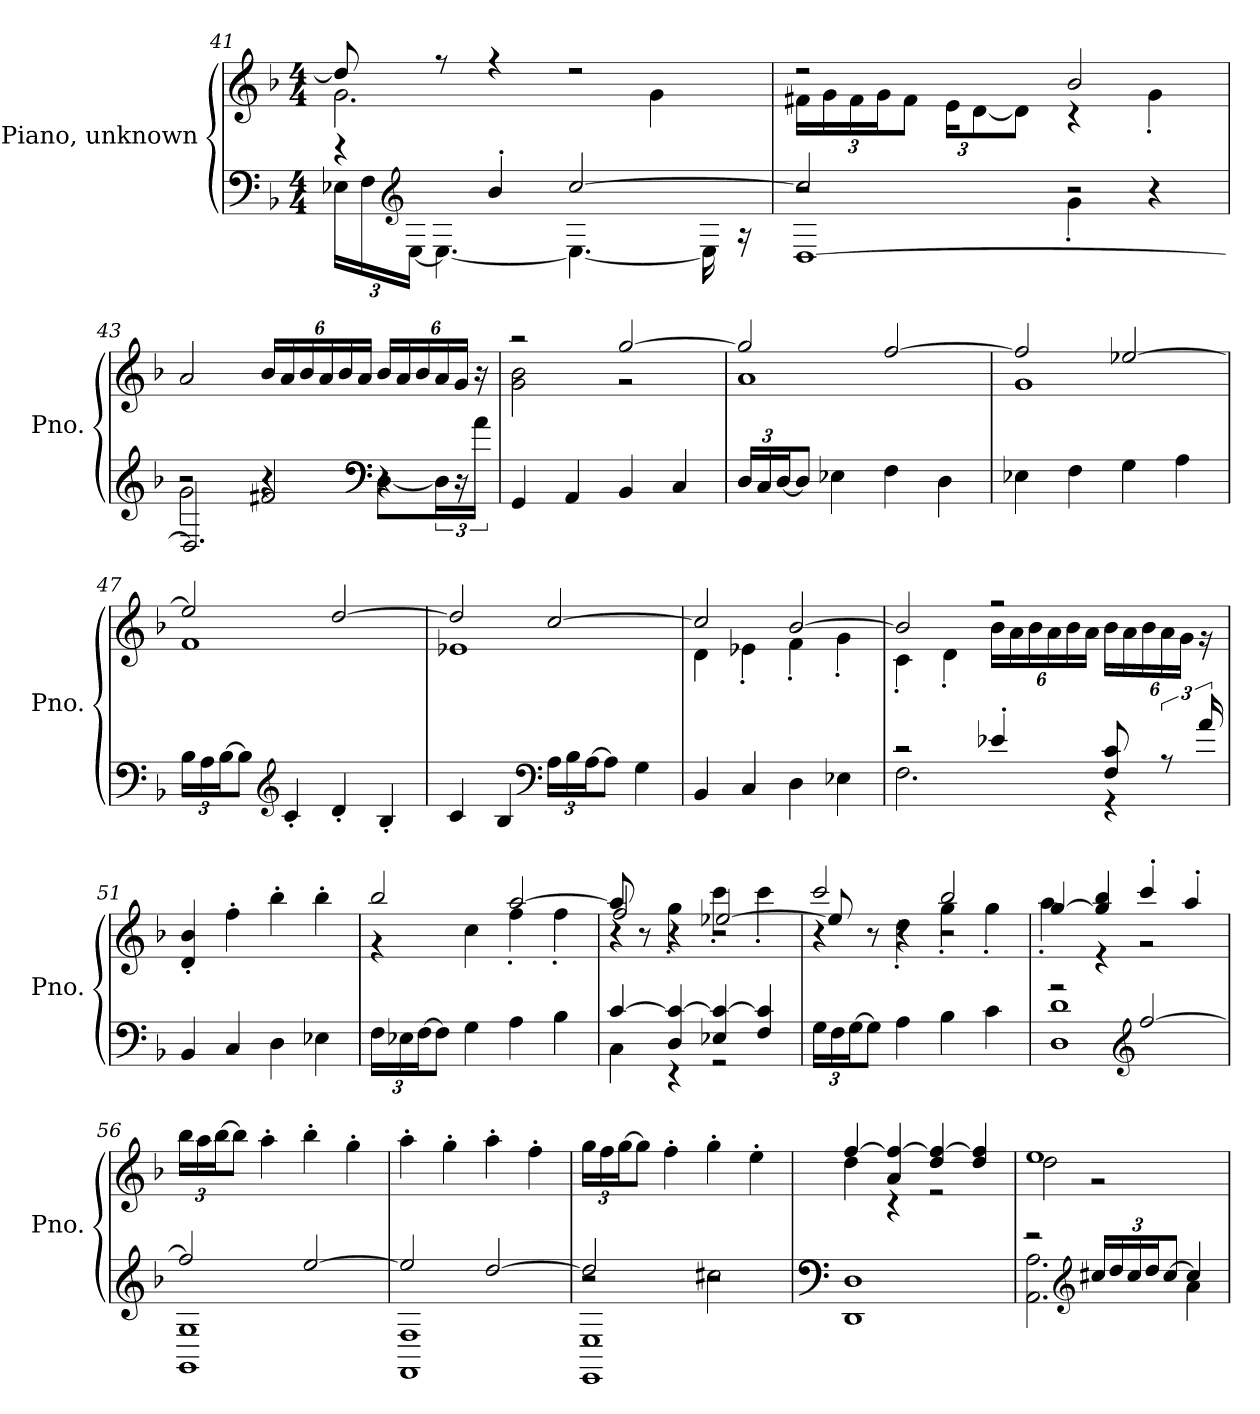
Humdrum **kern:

**kern	**kern
*part1	*part1
*staff2	*staff1
*I"Piano, unknown	*
*I'Pno.	*
!!LO:LB:g=z
*clefF4	*clefG2
*k[b-]	*k[b-]
*M4/4	*M4/4
=41	=41
*^	*
*	*Xbrackettup	*
*	*	*^
4r	24E-X\LL	8dd/]	2.g\
.	24F\	.	.
*clefG2	*	*	*
.	[24E-\JJ	.	.
.	4.E-\_	8r	.
4b-'/	.	4r	.
[2cc/	4.E-\_	2r	.
.	.	.	4g\
.	16E-\]	.	.
.	16r	.	.
=42	=42	=42	=42
*	*^	*	*
*	*	*	*	*Xbrackettup
2cc/]	2r	[1D	2r	24f#X\LL
.	.	.	.	24g\
.	.	.	.	24f#\
.	.	.	.	24g\J
.	.	.	.	12f#\J
.	.	.	.	24e\KL
.	.	.	.	[12d\
.	.	.	.	8d\J]
2r	4g'\	.	2b-/	4r
.	4r	.	.	4g'\
*	*	*	*v	*v
=43	=43	=43	=43
2r	2g\	2.D/]	2a/
2f#X/	4r	.	24b-/LL
.	.	.	24a/
.	.	.	24b-/
.	.	.	24a/
.	.	.	24b-/
.	.	.	24a/JJ
*clefF4	*	*	*
.	[8D\L	4r	24b-/LL
.	.	.	24a/
.	.	.	24b-/
*	*brackettup	*	*brackettup
.	24D\Jk]	.	24a/
.	24r	.	24g/JJ
.	24a\	.	24r
*v	*v	*v	*
!!LO:LB:g=z
=44	=44
*	*^
4GG/	2r	2g\ 2b-\
4AA/	.	.
4BB-/	[2gg/	2r
4C/	.	.
=45	=45	=45
*Xbrackettup	*	*
24D/LL	2gg/]	1a
24C/	.	.
[24D/J	.	.
8D/J]	.	.
4E-X\	.	.
4F\	[2ff/	.
4D\	.	.
=46	=46	=46
4E-X\	2ff/]	1g
4F\	.	.
4G\	[2ee-X/	.
4A\	.	.
=47	=47	=47
24B-\LL	2ee-/]	1f
24A\	.	.
[24B-\J	.	.
8B-\J]	.	.
*clefG2	*	*
4c'/	.	.
4d'/	[2dd/	.
4B-'/	.	.
=48	=48	=48
4c/	2dd/]	1e-X
4B-/	.	.
*clefF4	*	*
24A\LL	[2cc/	.
24B-\	.	.
[24A\J	.	.
8A\J]	.	.
4G\	.	.
=49	=49	=49
4BB-/	2cc/]	4d\
4C/	.	4e-X'\
4D\	[2b-/	4f'\
4E-X\	.	4g'\
!!LO:LB:g=z	!!
=50	=50	=50
*^	*	*
2r	2.F\	2b-/]	4c'\
.	.	.	4d'\
*	*	*	*Xbrackettup
4e-X'/	.	2r	24b-\LL
.	.	.	24a\
.	.	.	24b-\
.	.	.	24a\
.	.	.	24b-\
.	.	.	24a\JJ
8F/ 8c/	4r	.	24b-\LL
.	.	.	24a\
.	.	.	24b-\
*brackettup	*	*	*brackettup
12r	.	.	24a\
.	.	.	24g\JJ
24a/	.	.	24r
*v	*v	*	*
*	*v	*v
=51	=51
4BB-/	4d/' 4b-/'
4C/	4ff'\
4D\	4bb-'\
4E-X\	4bb-'\
=52	=52
*Xbrackettup	*
*	*^
24F\LL	2bb-/	4r
24E-X\	.	.
[24F\J	.	.
8F\J]	.	.
4G\	.	4cc\
4A\	[2aa/	4ff'\
4B-\	.	4ff'\
=53	=53	=53
*^	*	*^
[4c/	4C\	8aa/]	4r	2ff/
.	.	8r	.	.
4D/ 4c/_	4r	4r	4gg'\	.
4E-X/ 4c/_	2r	2r	4ccc'\	[2ee-X/
4F/ 4c/]	.	.	4ccc'\	.
*v	*v	*	*	*
=54	=54	=54	=54
24G\LL	2ccc/	4r	8ee-/]
24F\	.	.	.
[24G\J	.	.	.
8G\J]	.	.	8r
4A\	.	4dd'\	4r
4B-\	2bb-/	4gg'\	2r
4c\	.	4gg'\	.
*	*	*v	*v
!!LO:LB:g=z
=55	=55	=55
*^	*	*
2r	1D 1d	[4gg/	4aa'\
.	.	4gg/] 4bb-/	4r
*clefG2	*	*	*
[2ff/	.	4ccc'/	2r
.	.	4aa'/	.
*	*	*v	*v
=56	=56	=56
*	*	*Xbrackettup
2ff/]	1GG 1G	24bb-\LL
.	.	24aa\
.	.	[24bb-\J
.	.	8bb-\J]
.	.	4aa'\
[2ee/	.	4bb-'\
.	.	4gg'\
=57	=57	=57
2ee/]	1FF 1F	4aa'\
.	.	4gg'\
[2dd/	.	4aa'\
.	.	4ff'\
=58	=58	=58
*	*^	*
2dd/]	2r	1EE 1E	24gg\LL
.	.	.	24ff\
.	.	.	[24gg\J
.	.	.	8gg\J]
.	.	.	4ff'\
2r	2cc#X\	.	4gg'\
.	.	.	4ee'\
*v	*v	*v	*
=59	=59
*clefF4	*
*	*^
1DD 1D	[4ff/	4dd\
.	4a/ 4ff/_	4r
.	4dd/ 4ff/_	2r
.	4dd/ 4ff/]	.
!!LO:LB:g=z	!!
=60	=60	=60
*^	*	*
2r	2.AA\ 2.A\	1ee	2dd\
*clefG2	*	*	*
24cc#X/LL	.	.	2r
24dd/	.	.	.
24cc#/	.	.	.
24dd/J	.	.	.
[12cc#/J	.	.	.
4cc#/]	4a\	.	.
*v	*v	*	*
*	*v	*v
=	=
*-	*-
